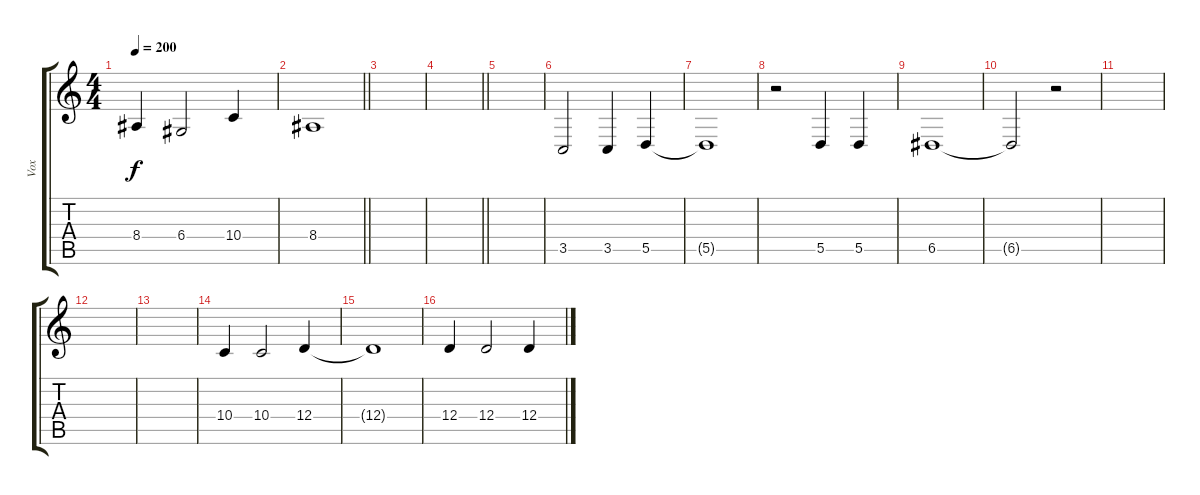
\track ("Vox" "Vox") {instrument viola}
\staff {score tabs}
\tuning (E4 B3 G3 D3 A2 E2) {hide}
\ts (4 4)
\tempo 200
\clef g2
\ks c
8.4.4{dy f} 6.4.2 10.4.4 |
\barLineRight lightlight
8.4.1 |
\section ("" " ")
|
\barLineRight lightlight
|
\section ("" " ")
|
3.5.2 3.5.4 5.5.4 |
5.5{t}.1 |
r.2 5.5.4 5.5.4 |
6.5.1 |
6.5{t}.2 r.2 |
|
|
|
10.4.4 10.4.2 12.4.4 |
12.4{t}.1 |
12.4.4 12.4.2 12.4.4
